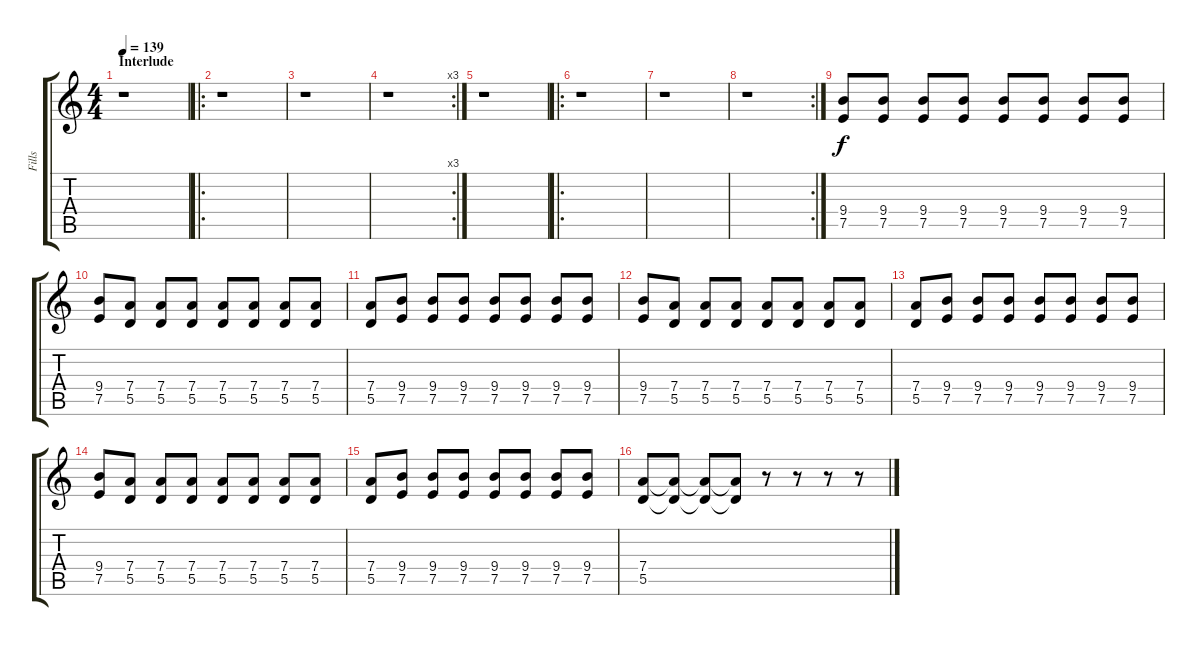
\track ("Fills" "Fills") {instrument overdrivenguitar}
\staff {score tabs}
\tuning (E4 B3 G3 D3 A2 E2) {hide}
\ts (4 4)
\section ("" "Interlude")
\tempo 139
\clef g2
\ks c
r.1{dy f} |
\ro
r.1 |
r.1 |
\rc 3
r.1 |
r.1 |
\ro
r.1 |
r.1 |
\rc 2
r.1 |
(9.4 7.5).8 (9.4 7.5).8 (9.4 7.5).8 (9.4 7.5).8 (9.4 7.5).8 (9.4 7.5).8 (9.4 7.5).8 (9.4 7.5).8 |
(9.4 7.5).8 (7.4 5.5).8 (7.4 5.5).8 (7.4 5.5).8 (7.4 5.5).8 (7.4 5.5).8 (7.4 5.5).8 (7.4 5.5).8 |
(7.4 5.5).8 (9.4 7.5).8 (9.4 7.5).8 (9.4 7.5).8 (9.4 7.5).8 (9.4 7.5).8 (9.4 7.5).8 (9.4 7.5).8 |
(9.4 7.5).8 (7.4 5.5).8 (7.4 5.5).8 (7.4 5.5).8 (7.4 5.5).8 (7.4 5.5).8 (7.4 5.5).8 (7.4 5.5).8 |
(7.4 5.5).8 (9.4 7.5).8 (9.4 7.5).8 (9.4 7.5).8 (9.4 7.5).8 (9.4 7.5).8 (9.4 7.5).8 (9.4 7.5).8 |
(9.4 7.5).8 (7.4 5.5).8 (7.4 5.5).8 (7.4 5.5).8 (7.4 5.5).8 (7.4 5.5).8 (7.4 5.5).8 (7.4 5.5).8 |
(7.4 5.5).8 (9.4 7.5).8 (9.4 7.5).8 (9.4 7.5).8 (9.4 7.5).8 (9.4 7.5).8 (9.4 7.5).8 (9.4 7.5).8 |
(7.4 5.5).8 (7.4{t} 5.5{t}).8 (7.4{t} 5.5{t}).8 (7.4{t} 5.5{t}).8 r.8 r.8 r.8 r.8
